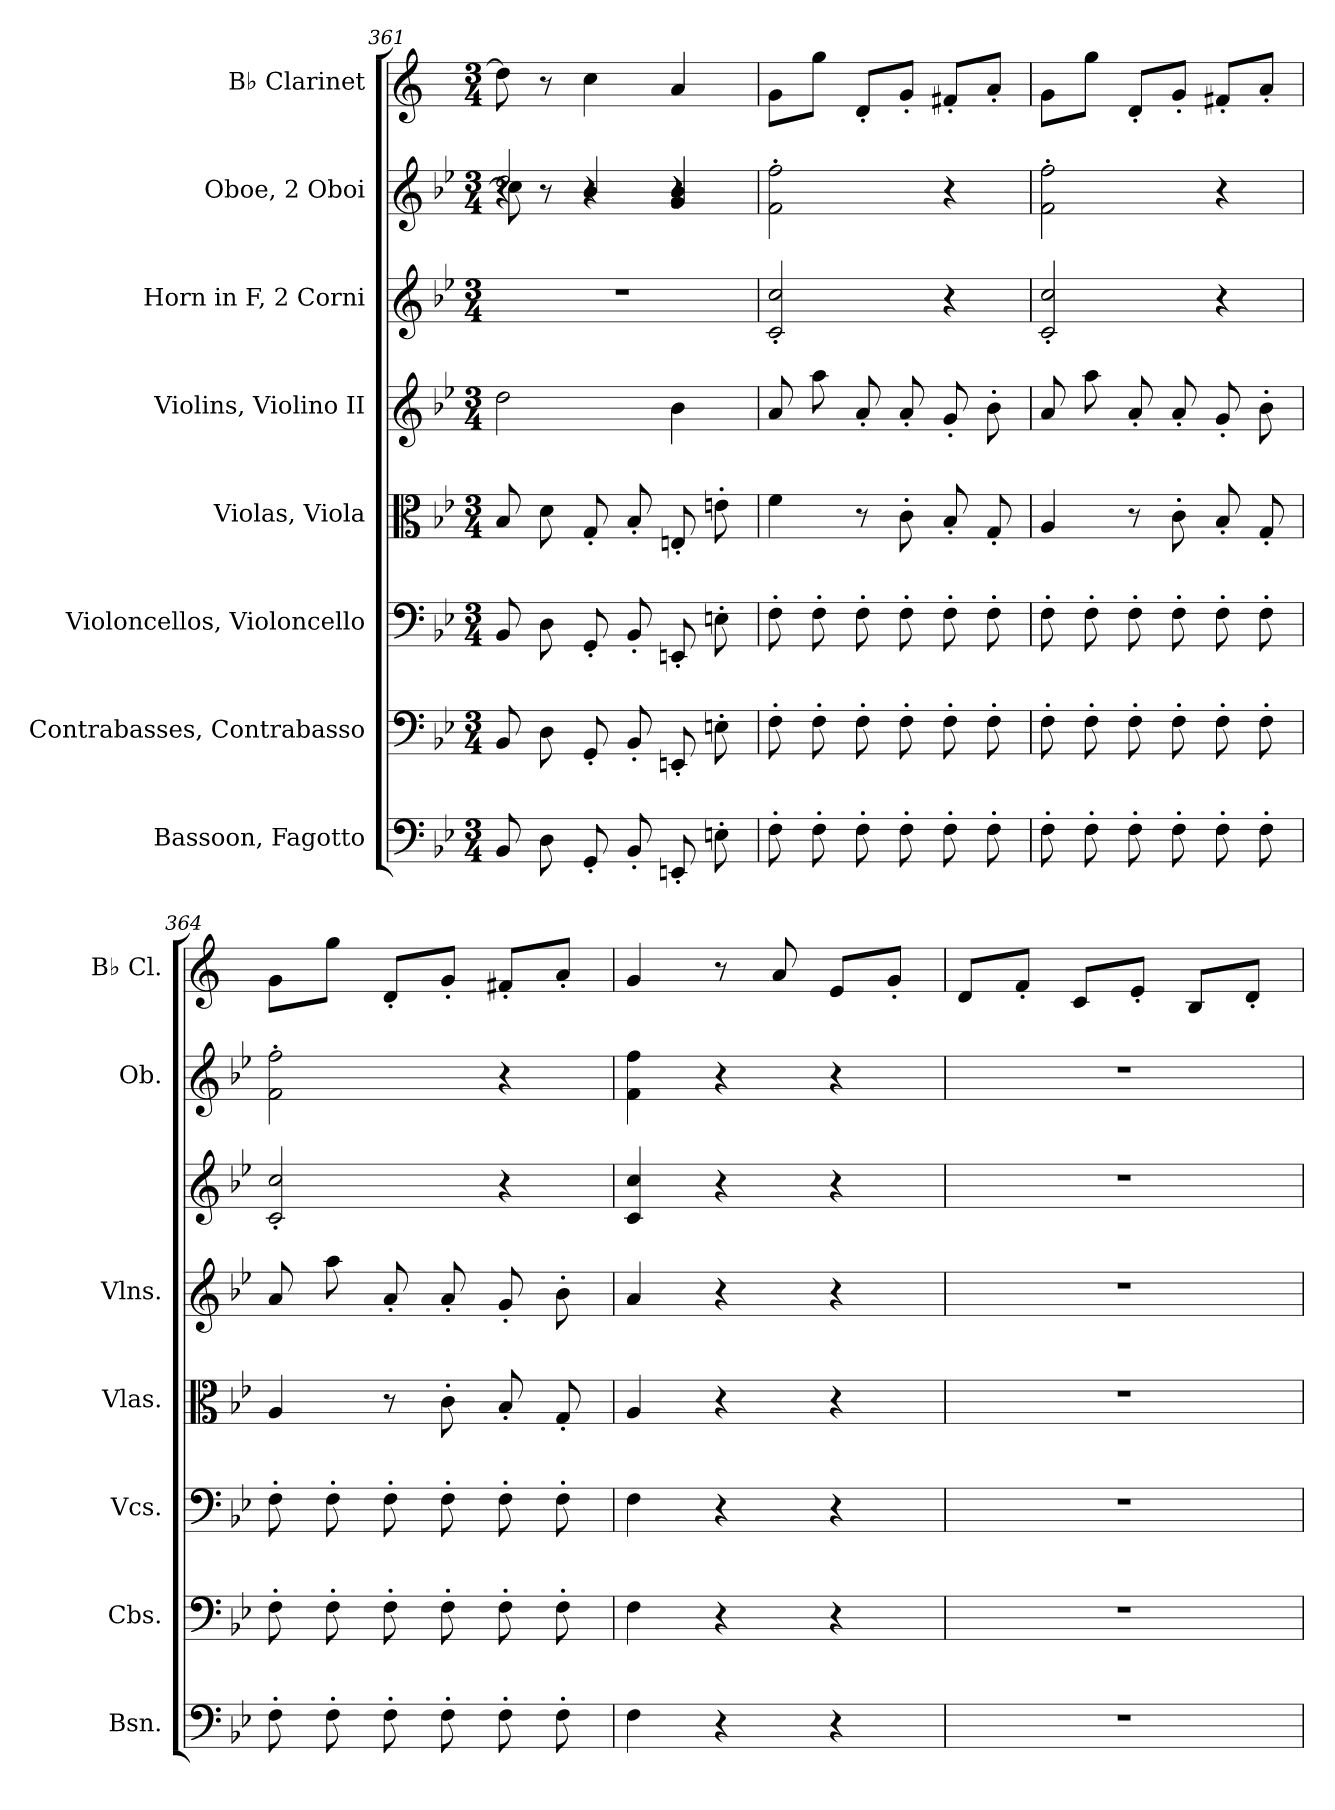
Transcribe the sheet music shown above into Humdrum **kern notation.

**kern	**kern	**kern	**kern	**kern	**kern	**kern	**kern
*part8	*part7	*part6	*part5	*part4	*part3	*part2	*part1
*staff8	*staff7	*staff6	*staff5	*staff4	*staff3	*staff2	*staff1
*I"Bassoon, Fagotto	*I"Contrabasses, Contrabasso	*I"Violoncellos, Violoncello	*I"Violas, Viola	*I"Violins, Violino II	*I"Horn in F, 2 Corni	*I"Oboe, 2 Oboi	*I"B♭ Clarinet
*I'Bsn.	*I'Cbs.	*I'Vcs.	*I'Vlas.	*I'Vlns.	*	*I'Ob.	*I'B♭ Cl.
*clefF4	*clefF4	*clefF4	*clefC3	*clefG2	*clefG2	*clefG2	*clefG2
*	*ITrd7c12	*	*	*	*ITrd4c7	*	*ITrd1c2
*k[b-e-]	*k[b-e-]	*k[b-e-]	*k[b-e-]	*k[b-e-]	*k[b-e-a-]	*k[b-e-]	*k[b-e-]
*M3/4	*M3/4	*M3/4	*M3/4	*M3/4	*M3/4	*M3/4	*M3/4
=361	=361	=361	=361	=361	=361	=361	=361
*	*	*	*	*	*	*^	*
*	*	*	*	*	*	*	*^	*
8BB-/	8BBB-/	8BB-/	8B-/	2dd\	2.r	2dd/	8cc\]	4r	8cc\]
8D\	8DD\	8D\	8d\	.	.	.	8r	.	8r
8GG'/	8GGG'/	8GG'/	8G'/	.	.	.	4r	4b-/	4b-\
8BB-'/	8BBB-'/	8BB-'/	8B-'/	.	.	.	.	.	.
8EEn'/	8EEEn'/	8EEn'/	8En'/	4b-\	.	4r	4r	4g/ 4b-/	4g/
8En'\	8EEn'\	8En'\	8en'\	.	.	.	.	.	.
*	*	*	*	*	*	*v	*v	*v	*
=362	=362	=362	=362	=362	=362	=362	=362
8F'\	8FF'\	8F'\	4f\	8a/	2F/' 2f/'	2f\' 2ff\'	8f\L
8F'\	8FF'\	8F'\	.	8aa\	.	.	8ff\J
8F'\	8FF'\	8F'\	8r	8a'/	.	.	8c'/L
8F'\	8FF'\	8F'\	8c'\	8a'/	.	.	8f'/J
8F'\	8FF'\	8F'\	8B-'/	8g'/	4r	4r	8en'/L
8F'\	8FF'\	8F'\	8G'/	8b-'\	.	.	8g'/J
!!LO:LB:g=z
=363	=363	=363	=363	=363	=363	=363	=363
8F'\	8FF'\	8F'\	4A/	8a/	2F/' 2f/'	2f\' 2ff\'	8f\L
8F'\	8FF'\	8F'\	.	8aa\	.	.	8ff\J
8F'\	8FF'\	8F'\	8r	8a'/	.	.	8c'/L
8F'\	8FF'\	8F'\	8c'\	8a'/	.	.	8f'/J
8F'\	8FF'\	8F'\	8B-'/	8g'/	4r	4r	8en'/L
8F'\	8FF'\	8F'\	8G'/	8b-'\	.	.	8g'/J
=364	=364	=364	=364	=364	=364	=364	=364
8F'\	8FF'\	8F'\	4A/	8a/	2F/' 2f/'	2f\' 2ff\'	8f\L
8F'\	8FF'\	8F'\	.	8aa\	.	.	8ff\J
8F'\	8FF'\	8F'\	8r	8a'/	.	.	8c'/L
8F'\	8FF'\	8F'\	8c'\	8a'/	.	.	8f'/J
8F'\	8FF'\	8F'\	8B-'/	8g'/	4r	4r	8en'/L
8F'\	8FF'\	8F'\	8G'/	8b-'\	.	.	8g'/J
=365	=365	=365	=365	=365	=365	=365	=365
4F\	4FF\	4F\	4A/	4a/	4F/ 4f/	4f\ 4ff\	4f/
4r	4r	4r	4r	4r	4r	4r	8r
.	.	.	.	.	.	.	8g/
4r	4r	4r	4r	4r	4r	4r	8d/L
.	.	.	.	.	.	.	8f'/J
=366	=366	=366	=366	=366	=366	=366	=366
2.r	2.r	2.r	2.r	2.r	2.r	2.r	8c/L
.	.	.	.	.	.	.	8e-'/J
.	.	.	.	.	.	.	8B-/L
.	.	.	.	.	.	.	8d'/J
.	.	.	.	.	.	.	8A/L
.	.	.	.	.	.	.	8c'/J
=	=	=	=	=	=	=	=
*-	*-	*-	*-	*-	*-	*-	*-
